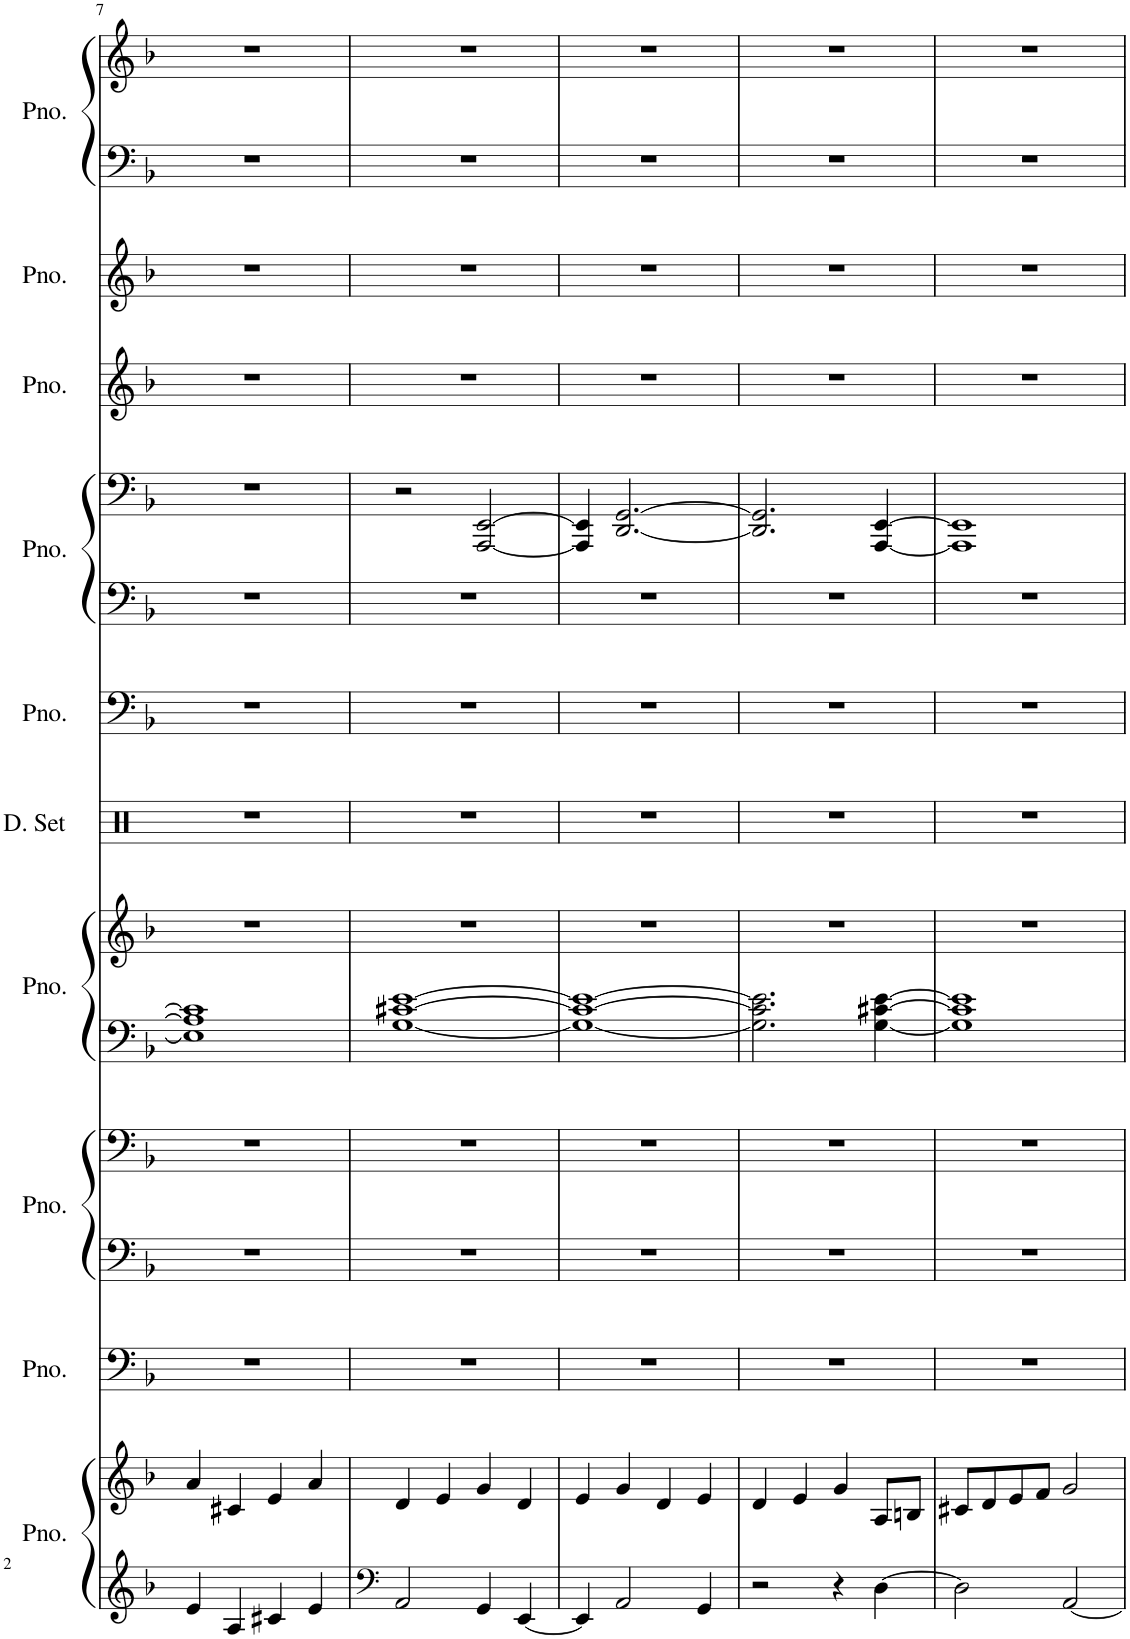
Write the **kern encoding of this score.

**kern	**kern	**kern	**kern	**kern	**kern	**kern	**kern	**kern	**kern	**kern	**kern	**kern	**kern	**kern
*part10	*part10	*part9	*part8	*part8	*part7	*part7	*part6	*part5	*part4	*part4	*part3	*part2	*part1	*part1
*staff15	*staff14	*staff13	*staff12	*staff11	*staff10	*staff9	*staff8	*staff7	*staff6	*staff5	*staff4	*staff3	*staff2	*staff1
*I"Piano, Pf.	*	*I"Piano, Cb.	*I"Piano, Vla.	*	*I"Piano, Vl.I	*	*I"Drumset, Perc.	*I"Piano, Tp.	*I"Piano, Hn.I	*	*I"Piano, Tr.	*I"Piano, Harp	*I"Piano, Fl.	*
*I'Pno.	*	*I'Pno.	*I'Pno.	*	*I'Pno.	*	*I'D. Set	*I'Pno.	*I'Pno.	*	*I'Pno.	*I'Pno.	*I'Pno.	*
!!LO:PB:g=z
*clefG2	*clefG2	*clefF4	*clefF4	*clefF4	*clefF4	*clefG2	*clefX	*clefF4	*clefF4	*clefF4	*clefG2	*clefG2	*clefF4	*clefG2
*k[b-]	*k[b-]	*k[b-]	*k[b-]	*k[b-]	*k[b-]	*k[b-]	*k[]	*k[b-]	*k[b-]	*k[b-]	*k[b-]	*k[b-]	*k[b-]	*k[b-]
*M4/4	*M4/4	*M4/4	*M4/4	*M4/4	*M4/4	*M4/4	*M4/4	*M4/4	*M4/4	*M4/4	*M4/4	*M4/4	*M4/4	*M4/4
=7	=7	=7	=7	=7	=7	=7	=7	=7	=7	=7	=7	=7	=7	=7
4e/	4a/	1r	1r	1r	1E] 1A] 1c#]	1r	1r	1r	1r	1r	1r	1r	1r	1r
4A/	4c#X/	.	.	.	.	.	.	.	.	.	.	.	.	.
4c#X/	4e/	.	.	.	.	.	.	.	.	.	.	.	.	.
4e/	4a/	.	.	.	.	.	.	.	.	.	.	.	.	.
=8	=8	=8	=8	=8	=8	=8	=8	=8	=8	=8	=8	=8	=8	=8
*clefF4	*	*	*	*	*	*	*	*	*	*	*	*	*	*
2AA/	4d/	1r	1r	1r	[1G [1c#X [1e	1r	1r	1r	1r	2r	1r	1r	1r	1r
.	4e/	.	.	.	.	.	.	.	.	.	.	.	.	.
4GG/	4g/	.	.	.	.	.	.	.	.	[2AAA/ [2EE/	.	.	.	.
[4EE/	4d/	.	.	.	.	.	.	.	.	.	.	.	.	.
=9	=9	=9	=9	=9	=9	=9	=9	=9	=9	=9	=9	=9	=9	=9
4EE/]	4e/	1r	1r	1r	1G_ 1c#_ 1e_	1r	1r	1r	1r	4AAA/] 4EE/]	1r	1r	1r	1r
2AA/	4g/	.	.	.	.	.	.	.	.	[2.DD/ [2.GG/	.	.	.	.
.	4d/	.	.	.	.	.	.	.	.	.	.	.	.	.
4GG/	4e/	.	.	.	.	.	.	.	.	.	.	.	.	.
=10	=10	=10	=10	=10	=10	=10	=10	=10	=10	=10	=10	=10	=10	=10
2r	4d/	1r	1r	1r	2.G\] 2.c#\] 2.e\]	1r	1r	1r	1r	2.DD/] 2.GG/]	1r	1r	1r	1r
.	4e/	.	.	.	.	.	.	.	.	.	.	.	.	.
4r	4g/	.	.	.	.	.	.	.	.	.	.	.	.	.
[4D\	8A/L	.	.	.	[4G\ [4c#X\ [4e\	.	.	.	.	[4AAA/ [4EE/	.	.	.	.
.	8Bn/J	.	.	.	.	.	.	.	.	.	.	.	.	.
=11	=11	=11	=11	=11	=11	=11	=11	=11	=11	=11	=11	=11	=11	=11
2D\]	8c#X/L	1r	1r	1r	1G] 1c#] 1e]	1r	1r	1r	1r	1AAA] 1EE]	1r	1r	1r	1r
.	8d/	.	.	.	.	.	.	.	.	.	.	.	.	.
.	8e/	.	.	.	.	.	.	.	.	.	.	.	.	.
.	8f/J	.	.	.	.	.	.	.	.	.	.	.	.	.
[2AA/	2g/	.	.	.	.	.	.	.	.	.	.	.	.	.
=	=	=	=	=	=	=	=	=	=	=	=	=	=	=
*-	*-	*-	*-	*-	*-	*-	*-	*-	*-	*-	*-	*-	*-	*-
